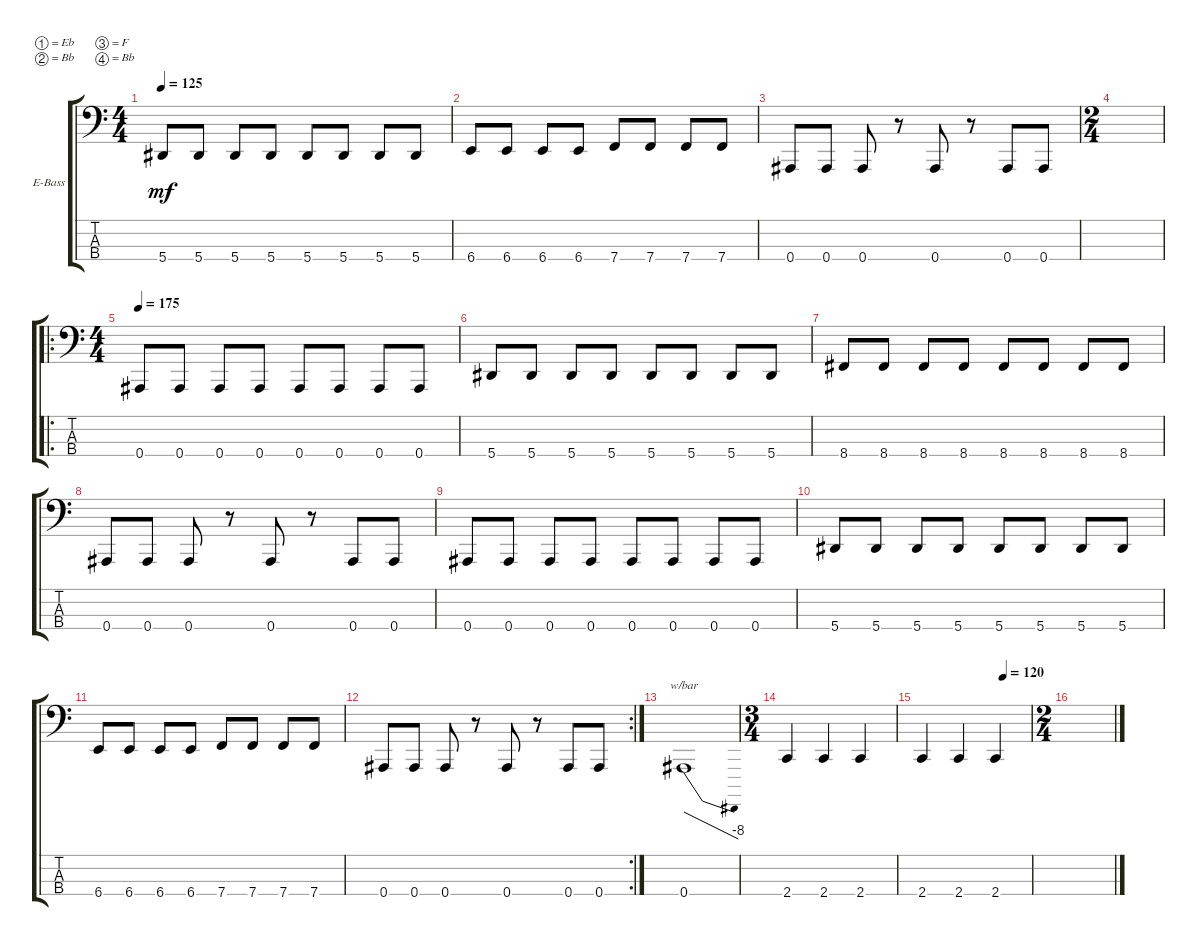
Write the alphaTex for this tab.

\bracketExtendMode groupsimilarinstruments
\firstSystemTrackNameOrientation horizontal
\otherSystemsTrackNameOrientation horizontal
\track ("Electric Bass" "E-Bass") {solo instrument electricbassfinger}
\staff {score tabs}
\tuning (Eb2 Bb1 F1 Bb0)
\ts (4 4)
\tempo 125
\clef f4
\ks c
5.4.8{dy mf} 5.4.8 5.4.8 5.4.8 5.4.8 5.4.8 5.4.8 5.4.8 |
6.4.8 6.4.8 6.4.8 6.4.8 7.4.8 7.4.8 7.4.8 7.4.8 |
0.4.8 0.4.8 0.4.8 r.8 0.4.8 r.8 0.4.8 0.4.8 |
\ts (2 4)
|
\ro
\ts (4 4)
\tempo 175
0.4.8 0.4.8 0.4.8 0.4.8 0.4.8 0.4.8 0.4.8 0.4.8 |
5.4.8 5.4.8 5.4.8 5.4.8 5.4.8 5.4.8 5.4.8 5.4.8 |
8.4.8 8.4.8 8.4.8 8.4.8 8.4.8 8.4.8 8.4.8 8.4.8 |
0.4.8 0.4.8 0.4.8 r.8 0.4.8 r.8 0.4.8 0.4.8 |
0.4.8 0.4.8 0.4.8 0.4.8 0.4.8 0.4.8 0.4.8 0.4.8 |
5.4.8 5.4.8 5.4.8 5.4.8 5.4.8 5.4.8 5.4.8 5.4.8 |
6.4.8 6.4.8 6.4.8 6.4.8 7.4.8 7.4.8 7.4.8 7.4.8 |
\rc 2
0.4.8 0.4.8 0.4.8 r.8 0.4.8 r.8 0.4.8 0.4.8 |
0.4.1{tbe (dive default 0 0 60 -32)} |
\ts (3 4)
2.4.4 2.4.4 2.4.4 |
\tempo (120 0.75)
2.4.4 2.4.4 2.4.4 |
\ts (2 4)
